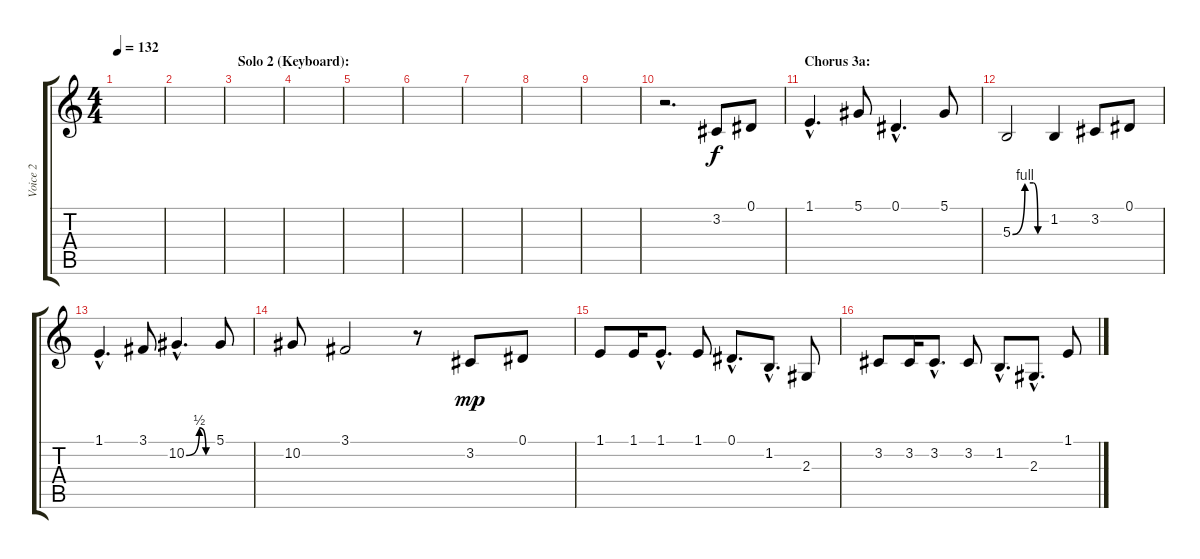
\track ("Voice 2" "Voice 2") {instrument lead6voice}
\staff {score tabs}
\tuning (Eb4 Bb3 Gb3 Db3 Ab2 Eb2) {hide}
\ts (4 4)
\tempo 132
\clef g2
\ks c
|
|
\section ("" "Solo 2 (Keyboard):")
|
|
|
|
|
|
|
r.2{d} 3.2.8{dy f} 0.1.8 |
\section ("" "Chorus 3a:")
1.1{hac}.4{d} 5.1.8 0.1{hac}.4{d} 5.1.8 |
5.3{be (custom 0 0 22 4 37 4 45 0 60 0)}.2 1.2.4 3.2.8 0.1.8 |
1.1{hac}.4{d} 3.1.8 10.2{be (custom 0 0 30 2 45 0 60 0) hac}.4{d} 5.1.8 |
10.2.8 3.1.2 r.8 3.2.8{dy mp} 0.1.8 |
1.1.8 1.1.16 1.1{hac}.8{d} 1.1.8 0.1{hac}.8{d} 1.2{hac}.8{d} 2.3.8 |
3.2.8 3.2.16 3.2{hac}.8{d} 3.2.8 1.2{hac}.8{d} 2.3{hac}.8{d} 1.1.8
